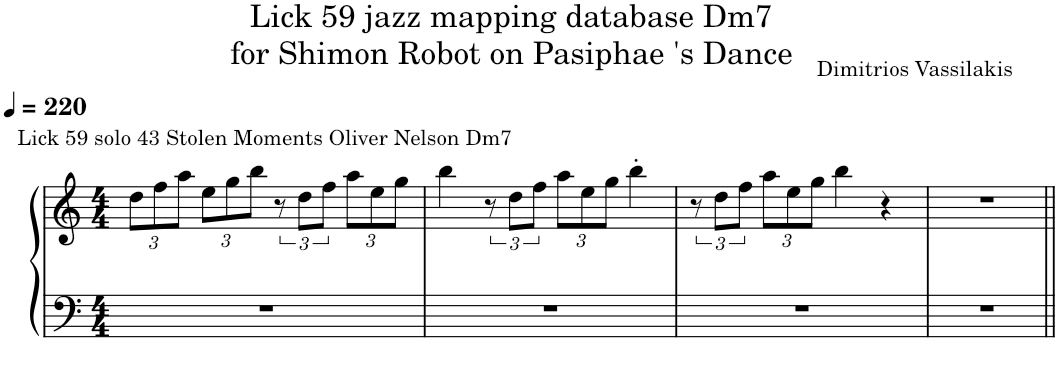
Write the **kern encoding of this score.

**kern	**kern
*part1	*part1
*staff2	*staff1
*I"Piano	*
*I'Pno.	*
*clefF4	*clefG2
*k[]	*k[]
*M4/4	*M4/4
*MM220	*MM220
*	*Xbrackettup
=1	=1
!	!LO:TX:a:t=Lick 59 solo 43 Stolen Moments Oliver Nelson Dm7
1r	12dd\L
.	12ff\
.	12aa\J
.	12ee\L
.	12gg\
.	12bb\J
*	*brackettup
.	12r
.	12dd\L
.	12ff\J
*	*Xbrackettup
.	12aa\L
.	12ee\
.	12gg\J
=2	=2
1r	4bb\
*	*brackettup
.	12r
.	12dd\L
.	12ff\J
*	*Xbrackettup
.	12aa\L
.	12ee\
.	12gg\J
.	4bb'\
=3	=3
*	*brackettup
1r	12r
.	12dd\L
.	12ff\J
*	*Xbrackettup
.	12aa\L
.	12ee\
.	12gg\J
.	4bb\
.	4r
=4	=4
1r	1r
=||	=||
*-	*-
